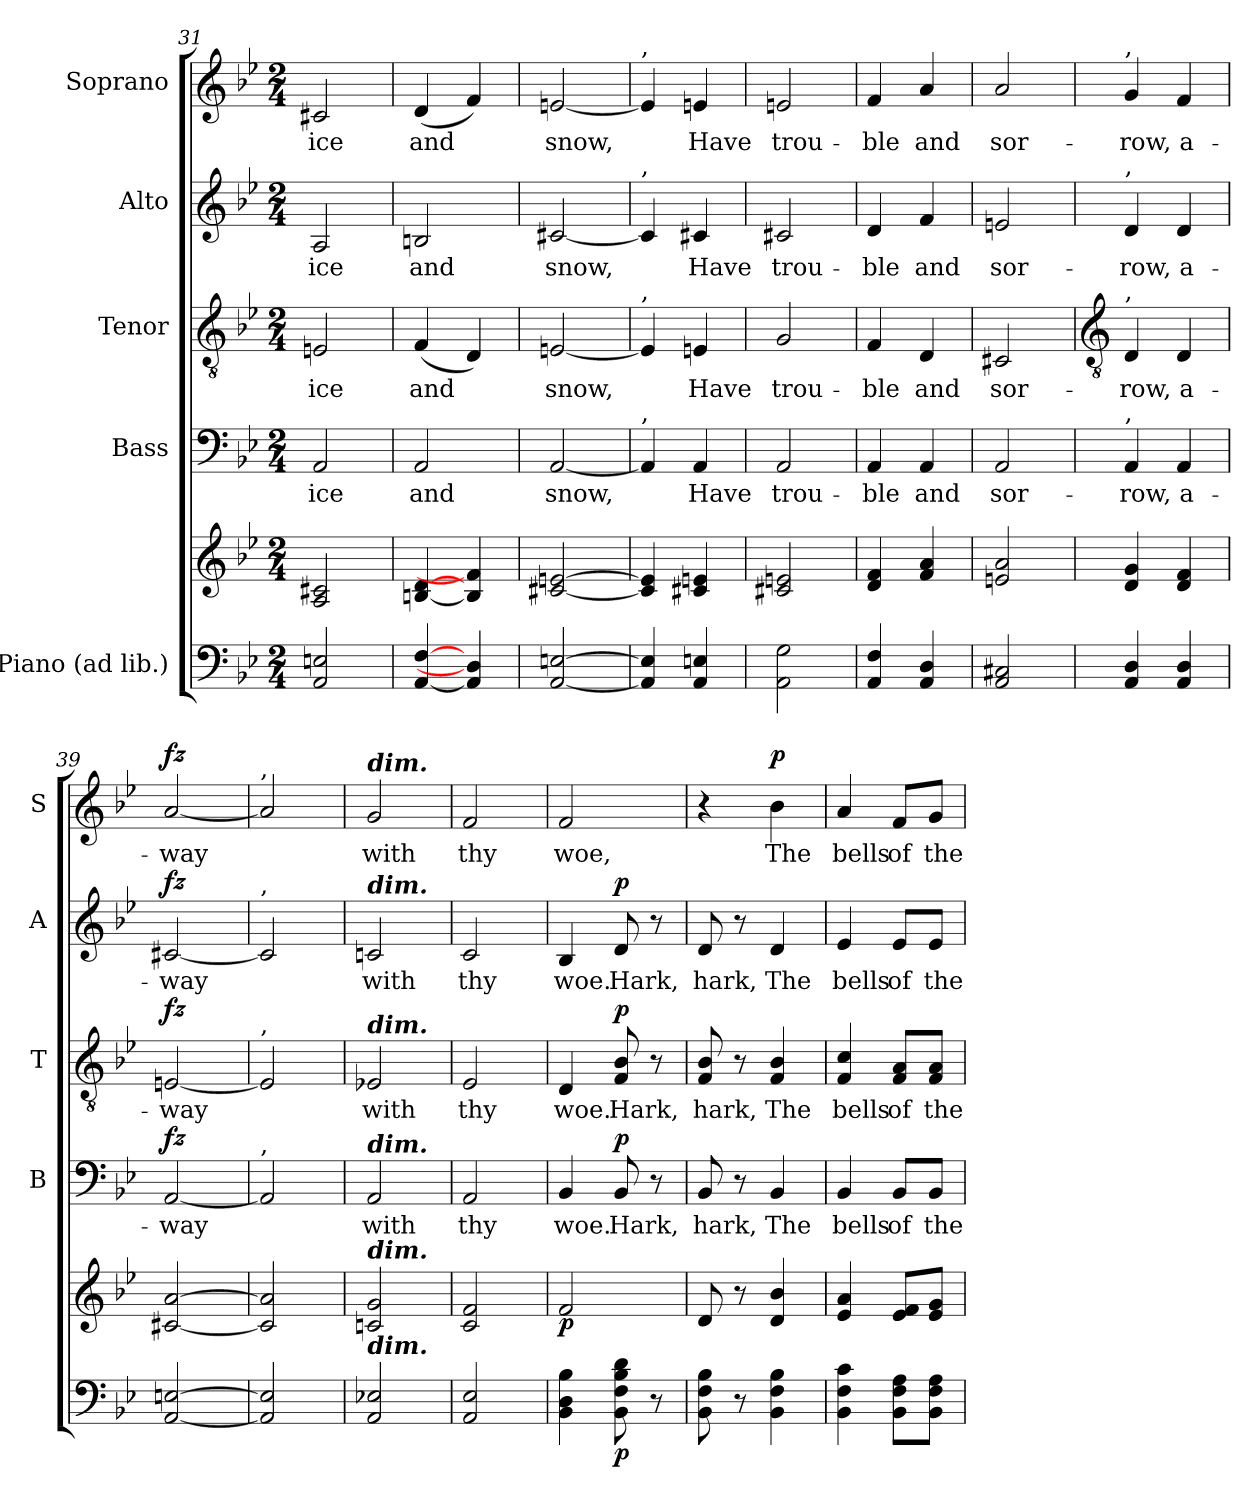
**kern	**kern	**dynam	**kern	**text	**dynam	**kern	**text	**dynam	**kern	**text	**dynam	**kern	**text	**dynam
*part5	*part5	*part5	*part4	*part4	*part4	*part3	*part3	*part3	*part2	*part2	*part2	*part1	*part1	*part1
*staff6	*staff5	*staff5/6	*staff4	*staff4	*staff4	*staff3	*staff3	*staff3	*staff2	*staff2	*staff2	*staff1	*staff1	*staff1
*I"Piano (ad lib.)	*	*	*I"Bass	*	*	*I"Tenor	*	*	*I"Alto	*	*	*I"Soprano	*	*
*	*	*	*I'B	*	*	*I'T	*	*	*I'A	*	*	*I'S	*	*
*clefF4	*clefG2	*	*clefF4	*	*	*clefGv2	*	*	*clefG2	*	*	*clefG2	*	*
*k[b-e-]	*k[b-e-]	*	*k[b-e-]	*	*	*k[b-e-]	*	*	*k[b-e-]	*	*	*k[b-e-]	*	*
*B-:	*B-:	*	*B-:	*	*	*B-:	*	*	*B-:	*	*	*B-:	*	*
*M2/4	*M2/4	*	*M2/4	*	*	*M2/4	*	*	*M2/4	*	*	*M2/4	*	*
=31	=31	=31	=31	=31	=31	=31	=31	=31	=31	=31	=31	=31	=31	=31
!	!	!	!	!LO:LY:b	!	!	!LO:LY:b	!	!	!LO:LY:b	!	!	!LO:LY:b	!
2AA 2En	2A 2c#X	.	2AA	ice	.	2En	ice	.	2A	ice	.	2c#X	ice	.
=32	=32	=32	=32	=32	=32	=32	=32	=32	=32	=32	=32	=32	=32	=32
!	!	!	!	!LO:LY:b	!	!	!LO:LY:b	!	!	!LO:LY:b	!	!	!LO:LY:b	!
[4AA [4F	[4Bn [4d	.	2AA	and	.	(<4F	and	.	2Bn	and	.	(<4d	and	.
4AA] 4D]	4B] 4f]	.	.	.	.	4D)	.	.	.	.	.	4f)	.	.
=33	=33	=33	=33	=33	=33	=33	=33	=33	=33	=33	=33	=33	=33	=33
!	!	!	!	!LO:LY:b	!	!	!LO:LY:b	!	!	!LO:LY:b	!	!	!LO:LY:b	!
[2AA [2En	[2c#X [2en	.	[2AA	snow,	.	[2En	snow,	.	[2c#X	snow,	.	[2en	snow,	.
=34	=34	=34	=34	=34	=34	=34	=34	=34	=34	=34	=34	=34	=34	=34
!	!	!	!	!	!	!	!	!	!	!	!	!LO:TX:a:t=,	!	!
!	!	!	!	!	!	!	!	!	!LO:TX:a:t=,	!	!	!	!	!
!	!	!	!	!	!	!LO:TX:a:t=,	!	!	!	!	!	!	!	!
!	!	!	!LO:TX:a:t=,	!	!	!	!	!	!	!	!	!	!	!
4AA] 4E]	4c#] 4e]	.	4AA]	.	.	4E]	.	.	4c#]	.	.	4e]	.	.
!	!	!	!	!LO:LY:b	!	!	!LO:LY:b	!	!	!LO:LY:b	!	!	!LO:LY:b	!
4AA 4E	4c# 4e	.	4AA	Have	.	4E	Have	.	4c#	Have	.	4e	Have	.
=35	=35	=35	=35	=35	=35	=35	=35	=35	=35	=35	=35	=35	=35	=35
!	!	!	!	!LO:LY:b	!	!	!LO:LY:b	!	!	!LO:LY:b	!	!	!LO:LY:b	!
2AA 2G	2c#X 2en	.	2AA	trou-	.	2G/	trou-	.	2c#X	trou-	.	2en	trou-	.
=36	=36	=36	=36	=36	=36	=36	=36	=36	=36	=36	=36	=36	=36	=36
!	!	!	!	!LO:LY:b	!	!	!LO:LY:b	!	!	!LO:LY:b	!	!	!LO:LY:b	!
4AA 4F	4d 4f	.	4AA	-ble	.	4F	-ble	.	4d	-ble	.	4f	-ble	.
!	!	!	!	!LO:LY:b	!	!	!LO:LY:b	!	!	!LO:LY:b	!	!	!LO:LY:b	!
4AA 4D	4f 4a	.	4AA	and	.	4D	and	.	4f	and	.	4a	and	.
=37	=37	=37	=37	=37	=37	=37	=37	=37	=37	=37	=37	=37	=37	=37
!	!	!	!	!LO:LY:b	!	!	!LO:LY:b	!	!	!LO:LY:b	!	!	!LO:LY:b	!
2AA 2C#X	2en 2a	.	2AA	sor-	.	2C#X	sor-	.	2en	sor-	.	2a	sor-	.
!!LO:LB:g=z
=38	=38	=38	=38	=38	=38	=38	=38	=38	=38	=38	=38	=38	=38	=38
*	*	*	*	*	*	*clefGv2	*	*	*	*	*	*	*	*
!	!	!	!	!	!	!	!	!	!	!	!	!LO:TX:a:t=,	!	!
!	!	!	!	!	!	!	!	!	!LO:TX:a:t=,	!	!	!	!	!
!	!	!	!	!	!	!LO:TX:a:t=,	!	!	!	!	!	!	!	!
!	!	!	!LO:TX:a:t=,	!	!	!	!	!	!	!	!	!	!	!
!	!	!	!	!LO:LY:b	!	!	!LO:LY:b	!	!	!LO:LY:b	!	!	!LO:LY:b	!
4AA 4D	4d 4g	.	4AA	-row,	.	4D	-row,	.	4d	-row,	.	4g/	-row,	.
!	!	!	!	!LO:LY:b	!	!	!LO:LY:b	!	!	!LO:LY:b	!	!	!LO:LY:b	!
4AA 4D	4d 4f	.	4AA	a-	.	4D	a-	.	4d	a-	.	4f	a-	.
=39	=39	=39	=39	=39	=39	=39	=39	=39	=39	=39	=39	=39	=39	=39
!	!	!LO:DY:b=2	!	!LO:LY:b	!	!	!LO:LY:b	!	!	!LO:LY:b	!	!	!LO:LY:b	!
!	!	!LO:DY:n=1:b	!	!	!LO:DY:b	!	!	!LO:DY:b	!	!	!LO:DY:b	!	!	!LO:DY:b
[2AA [2En	[2c#X [2a	fz fz	[2AA	way	fz	[2En	way	fz	[2c#X	way	fz	[2a	way	fz
=40	=40	=40	=40	=40	=40	=40	=40	=40	=40	=40	=40	=40	=40	=40
!	!	!	!	!	!	!	!	!	!	!	!	!LO:TX:a:t=,	!	!
!	!	!	!	!	!	!	!	!	!LO:TX:a:t=,	!	!	!	!	!
!	!	!	!	!	!	!LO:TX:a:t=,	!	!	!	!	!	!	!	!
!	!	!	!LO:TX:a:t=,	!	!	!	!	!	!	!	!	!	!	!
2AA] 2E]	2c#] 2a]	.	2AA]	.	.	2E]	.	.	2c#]	.	.	2a]	.	.
=41	=41	=41	=41	=41	=41	=41	=41	=41	=41	=41	=41	=41	=41	=41
!	!	!	!	!	!	!	!	!	!	!	!	!LO:TX:a:Bi:t=dim.	!	!
!	!	!	!	!	!	!	!	!	!LO:TX:a:Bi:t=dim.	!	!	!	!	!
!	!	!	!	!	!	!LO:TX:a:Bi:t=dim.	!	!	!	!	!	!	!	!
!	!	!	!LO:TX:a:Bi:t=dim.	!	!	!	!	!	!	!	!	!	!	!
!	!LO:TX:a:Bi:t=dim.	!	!	!	!	!	!	!	!	!	!	!	!	!
!LO:TX:a:Bi:t=dim.	!	!	!	!	!	!	!	!	!	!	!	!	!	!
!	!	!	!	!LO:LY:b	!	!	!LO:LY:b	!	!	!LO:LY:b	!	!	!LO:LY:b	!
2AA 2E-X	2cn 2g	.	2AA	with	.	2E-X	with	.	2cn	with	.	2g/	with	.
=42	=42	=42	=42	=42	=42	=42	=42	=42	=42	=42	=42	=42	=42	=42
!	!	!	!	!LO:LY:b	!	!	!LO:LY:b	!	!	!LO:LY:b	!	!	!LO:LY:b	!
2AA 2E-	2c 2f	.	2AA	thy	.	2E-	thy	.	2c	thy	.	2f	thy	.
=43	=43	=43	=43	=43	=43	=43	=43	=43	=43	=43	=43	=43	=43	=43
!	!	!LO:DY:b	!	!LO:LY:b	!	!	!LO:LY:b	!	!	!LO:LY:b	!	!	!LO:LY:b	!
4BB- 4D 4B-	2f	p	4BB-/	woe.	.	4D	woe.	.	4B-	woe.	.	2f	woe,	.
!	!	!LO:DY:b=2	!	!LO:LY:b	!LO:DY:b	!	!LO:LY:b	!LO:DY:b	!	!LO:LY:b	!LO:DY:b	!	!	!
8BB- 8F 8B- 8d	.	p	8BB-/	Hark,	p	8F 8B-	Hark,	p	8d	Hark,	p	.	.	.
8r	.	.	8r	.	.	8r	.	.	8r	.	.	.	.	.
=44	=44	=44	=44	=44	=44	=44	=44	=44	=44	=44	=44	=44	=44	=44
!	!	!	!	!LO:LY:b	!	!	!LO:LY:b	!	!	!LO:LY:b	!	!	!	!
8BB- 8F 8B-	8d	.	8BB-/	hark,	.	8F 8B-	hark,	.	8d	hark,	.	4r	.	.
8r	8r	.	8r	.	.	8r	.	.	8r	.	.	.	.	.
!	!	!	!	!LO:LY:b	!	!	!LO:LY:b	!	!	!LO:LY:b	!	!	!LO:LY:b	!LO:DY:b
4BB- 4F 4B-	4d 4b-	.	4BB-/	The	.	4F 4B-	The	.	4d	The	.	4b-	The	p
=45	=45	=45	=45	=45	=45	=45	=45	=45	=45	=45	=45	=45	=45	=45
!	!	!	!	!LO:LY:b	!	!	!LO:LY:b	!	!	!LO:LY:b	!	!	!LO:LY:b	!
4BB- 4F 4c	4e- 4a	.	4BB-/	bells	.	4F 4c	bells	.	4e-	bells	.	4a	bells	.
!	!	!	!	!LO:LY:b	!	!	!LO:LY:b	!	!	!LO:LY:b	!	!	!LO:LY:b	!
8BB- 8F 8AL	8e- 8fL	.	8BB-/L	of	.	8F/ 8A/L	of	.	8e-/L	of	.	8f/L	of	.
!	!	!	!	!LO:LY:b	!	!	!LO:LY:b	!	!	!LO:LY:b	!	!	!LO:LY:b	!
8BB- 8F 8AJ	8e- 8gJ	.	8BB-/J	the	.	8F/ 8A/J	the	.	8e-/J	the	.	8g/J	the	.
=	=	=	=	=	=	=	=	=	=	=	=	=	=	=
*-	*-	*-	*-	*-	*-	*-	*-	*-	*-	*-	*-	*-	*-	*-
